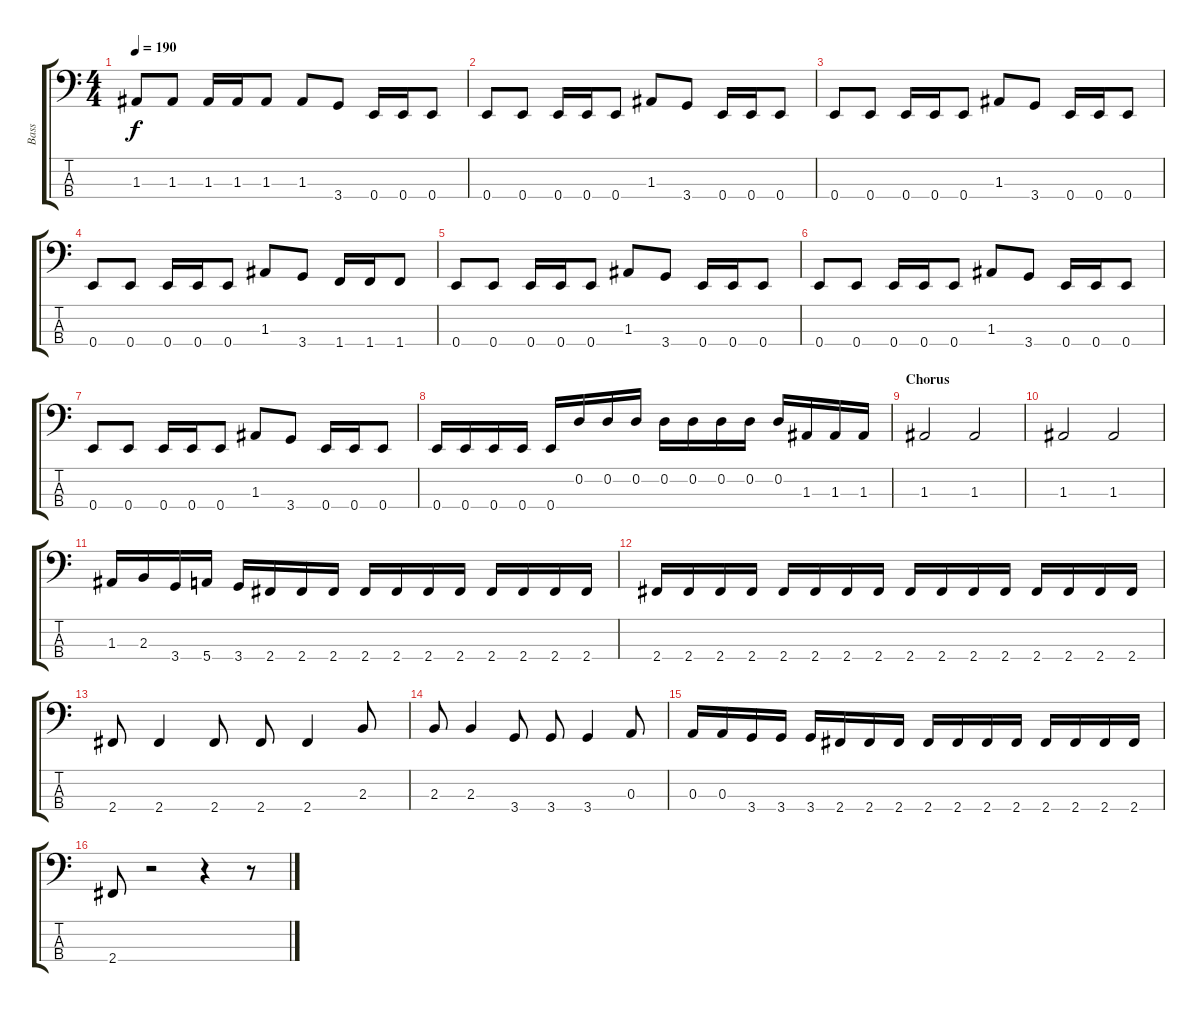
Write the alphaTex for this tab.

\track ("Bass" "Bass") {instrument electricbassfinger}
\staff {score tabs}
\tuning (G2 D2 A1 E1) {hide}
\ts (4 4)
\tempo 190
\clef f4
\ks c
1.3.8{dy f} 1.3.8 1.3.16 1.3.16 1.3.8 1.3.8 3.4.8 0.4.16 0.4.16 0.4.8 |
0.4.8 0.4.8 0.4.16 0.4.16 0.4.8 1.3.8 3.4.8 0.4.16 0.4.16 0.4.8 |
0.4.8 0.4.8 0.4.16 0.4.16 0.4.8 1.3.8 3.4.8 0.4.16 0.4.16 0.4.8 |
0.4.8 0.4.8 0.4.16 0.4.16 0.4.8 1.3.8 3.4.8 1.4.16 1.4.16 1.4.8 |
0.4.8 0.4.8 0.4.16 0.4.16 0.4.8 1.3.8 3.4.8 0.4.16 0.4.16 0.4.8 |
0.4.8 0.4.8 0.4.16 0.4.16 0.4.8 1.3.8 3.4.8 0.4.16 0.4.16 0.4.8 |
0.4.8 0.4.8 0.4.16 0.4.16 0.4.8 1.3.8 3.4.8 0.4.16 0.4.16 0.4.8 |
0.4.16 0.4.16 0.4.16 0.4.16 0.4.16 0.2.16 0.2.16 0.2.16 0.2.16 0.2.16 0.2.16 0.2.16 0.2.16 1.3.16 1.3.16 1.3.16 |
\section ("" "Chorus")
1.3.2 1.3.2 |
1.3.2 1.3.2 |
1.3.16 2.3.16 3.4.16 5.4.16 3.4.16 2.4.16 2.4.16 2.4.16 2.4.16 2.4.16 2.4.16 2.4.16 2.4.16 2.4.16 2.4.16 2.4.16 |
2.4.16 2.4.16 2.4.16 2.4.16 2.4.16 2.4.16 2.4.16 2.4.16 2.4.16 2.4.16 2.4.16 2.4.16 2.4.16 2.4.16 2.4.16 2.4.16 |
2.4.8 2.4.4 2.4.8 2.4.8 2.4.4 2.3.8 |
2.3.8 2.3.4 3.4.8 3.4.8 3.4.4 0.3.8 |
0.3.16 0.3.16 3.4.16 3.4.16 3.4.16 2.4.16 2.4.16 2.4.16 2.4.16 2.4.16 2.4.16 2.4.16 2.4.16 2.4.16 2.4.16 2.4.16 |
2.4.8 r.2 r.4 r.8
